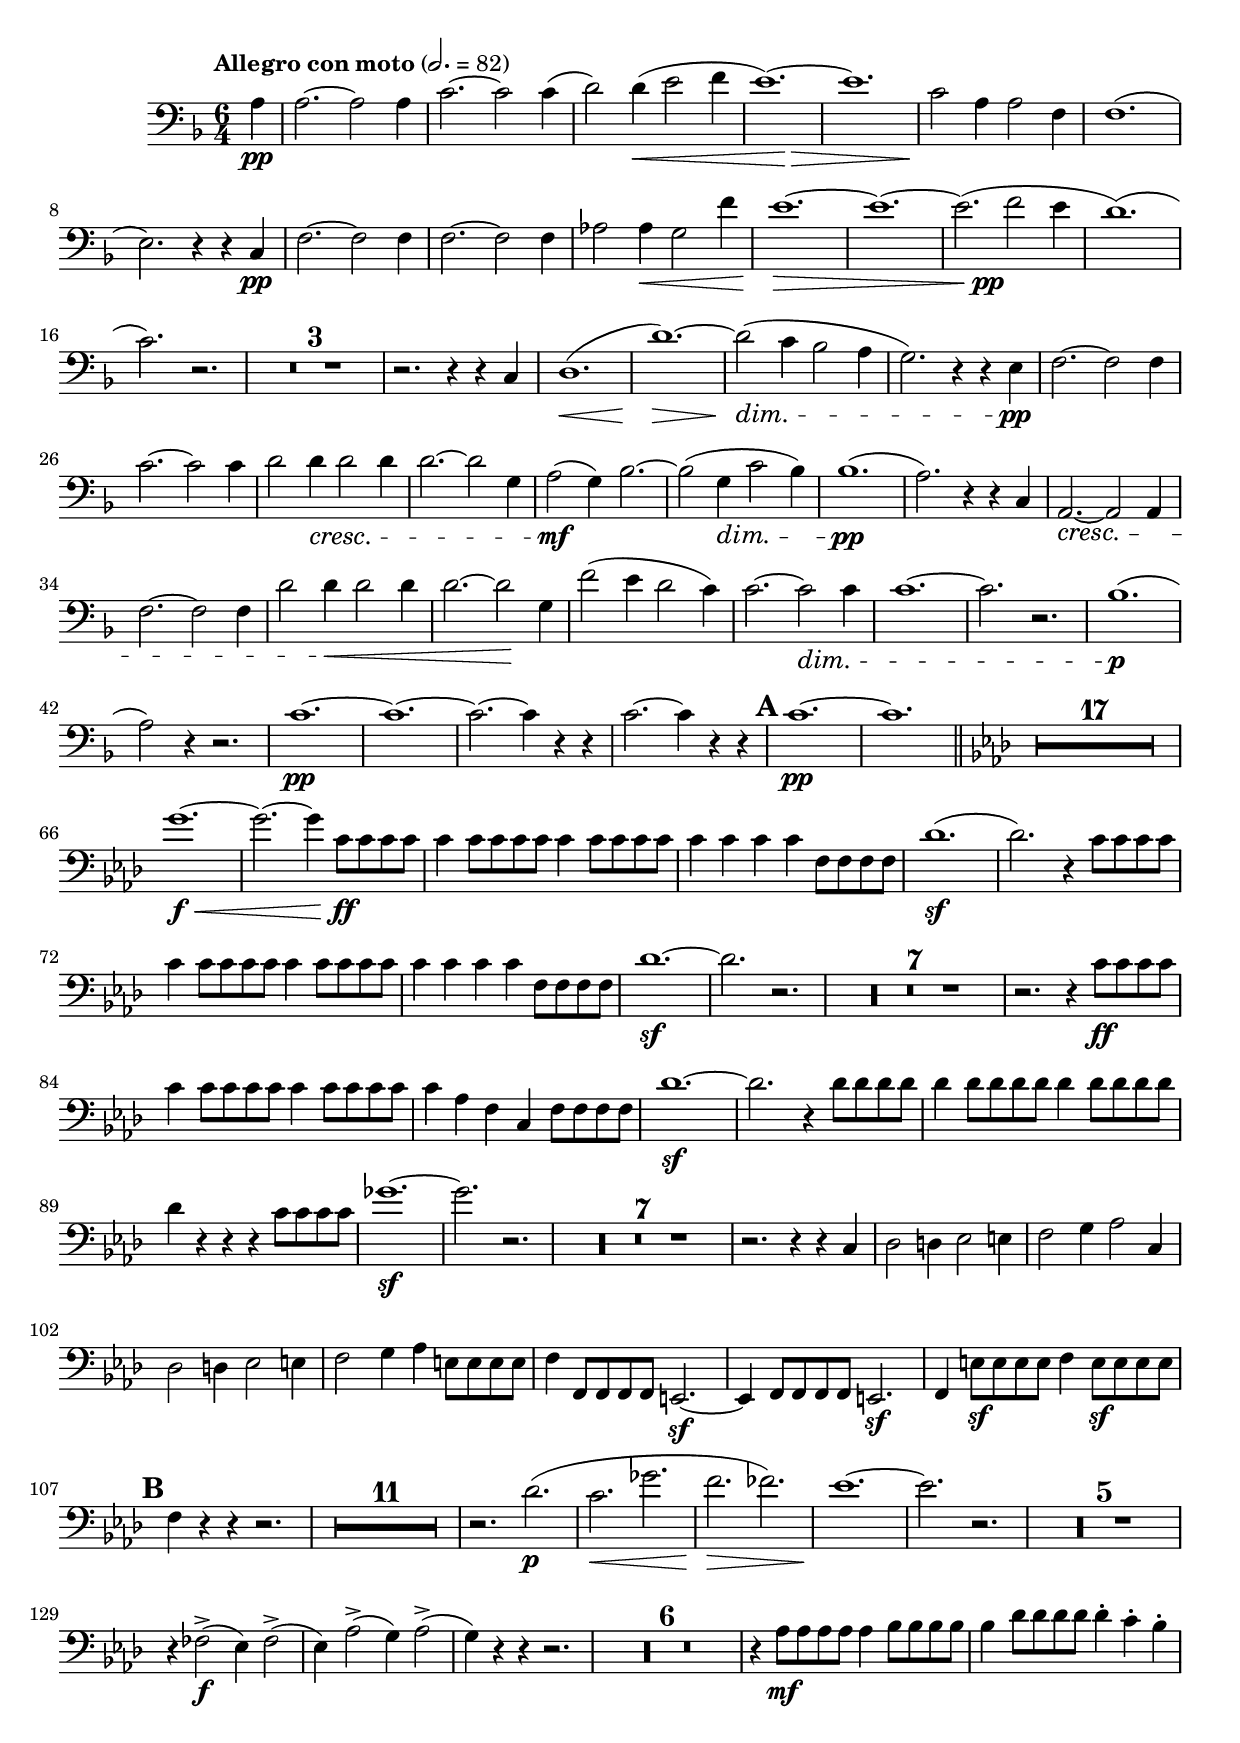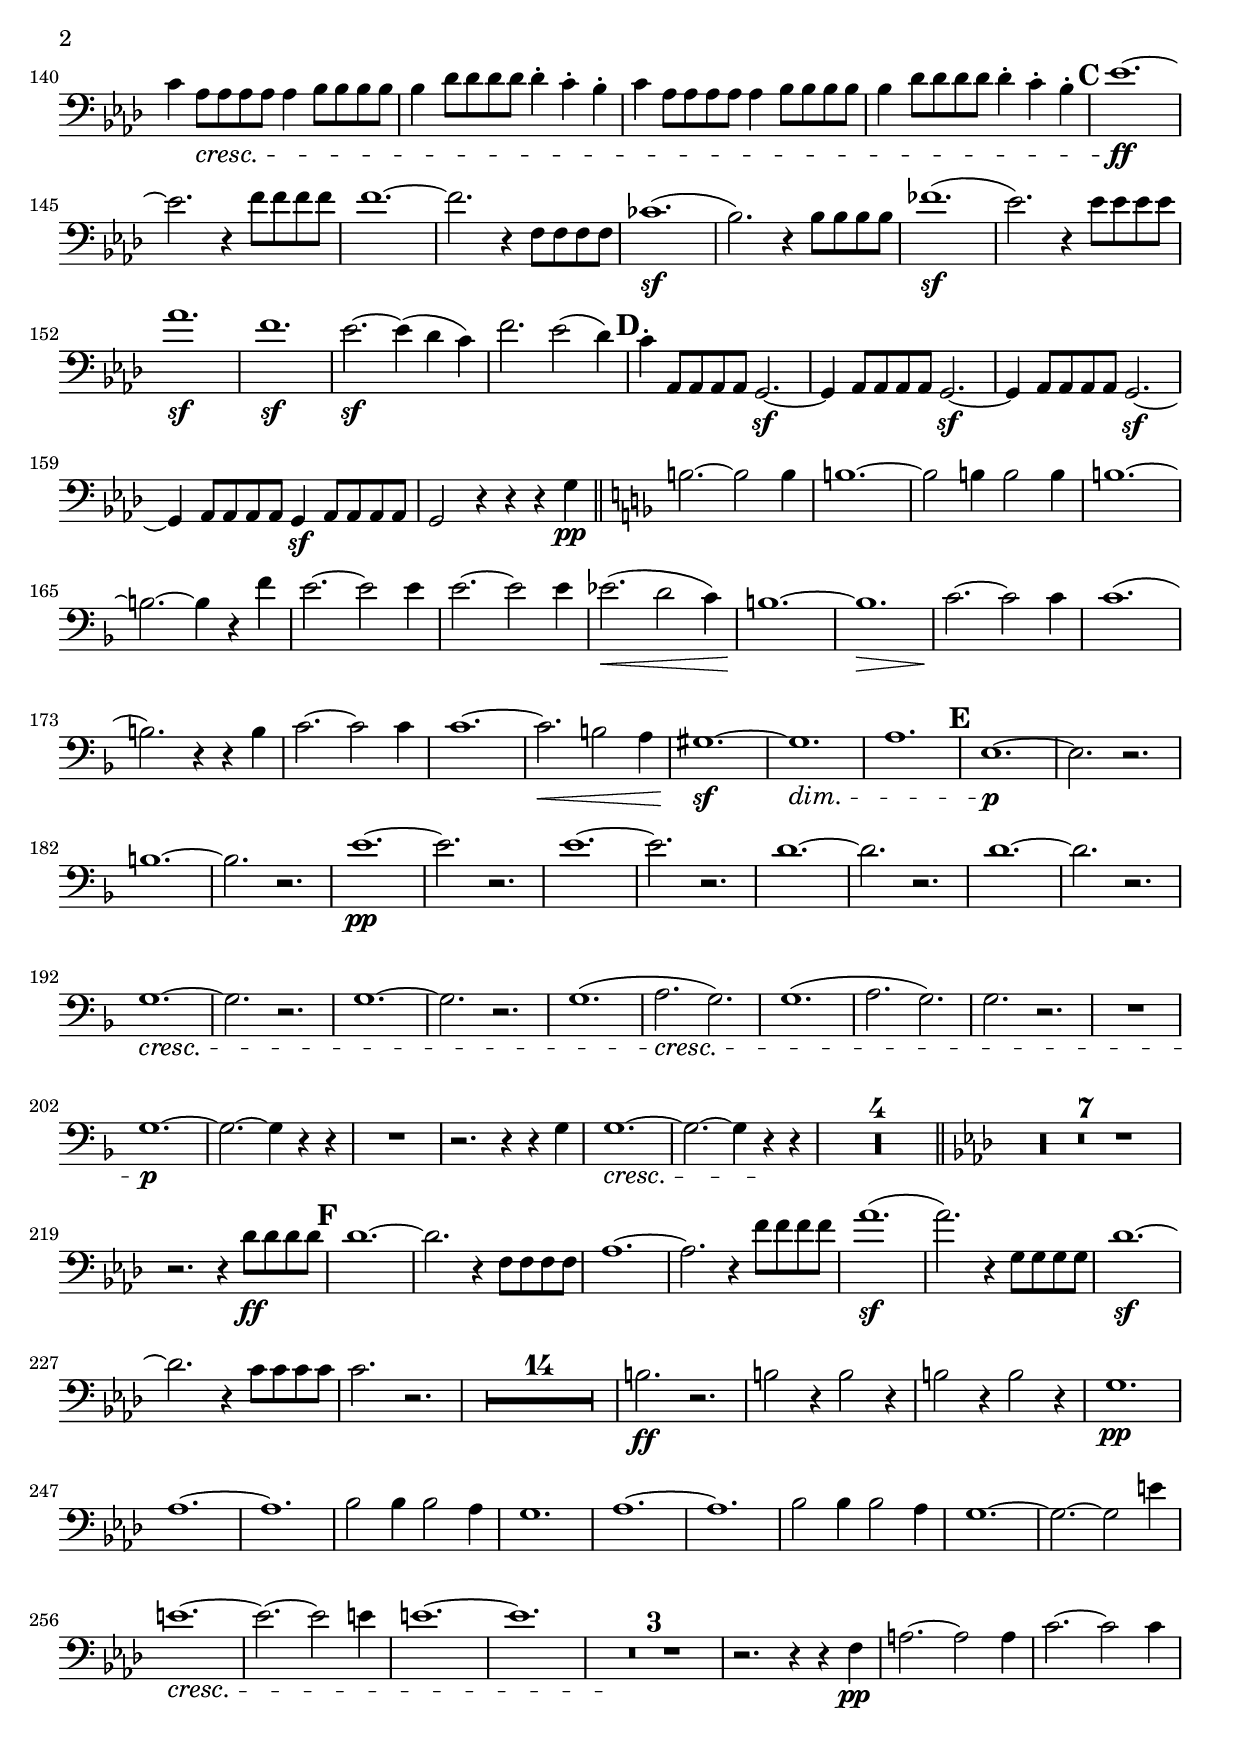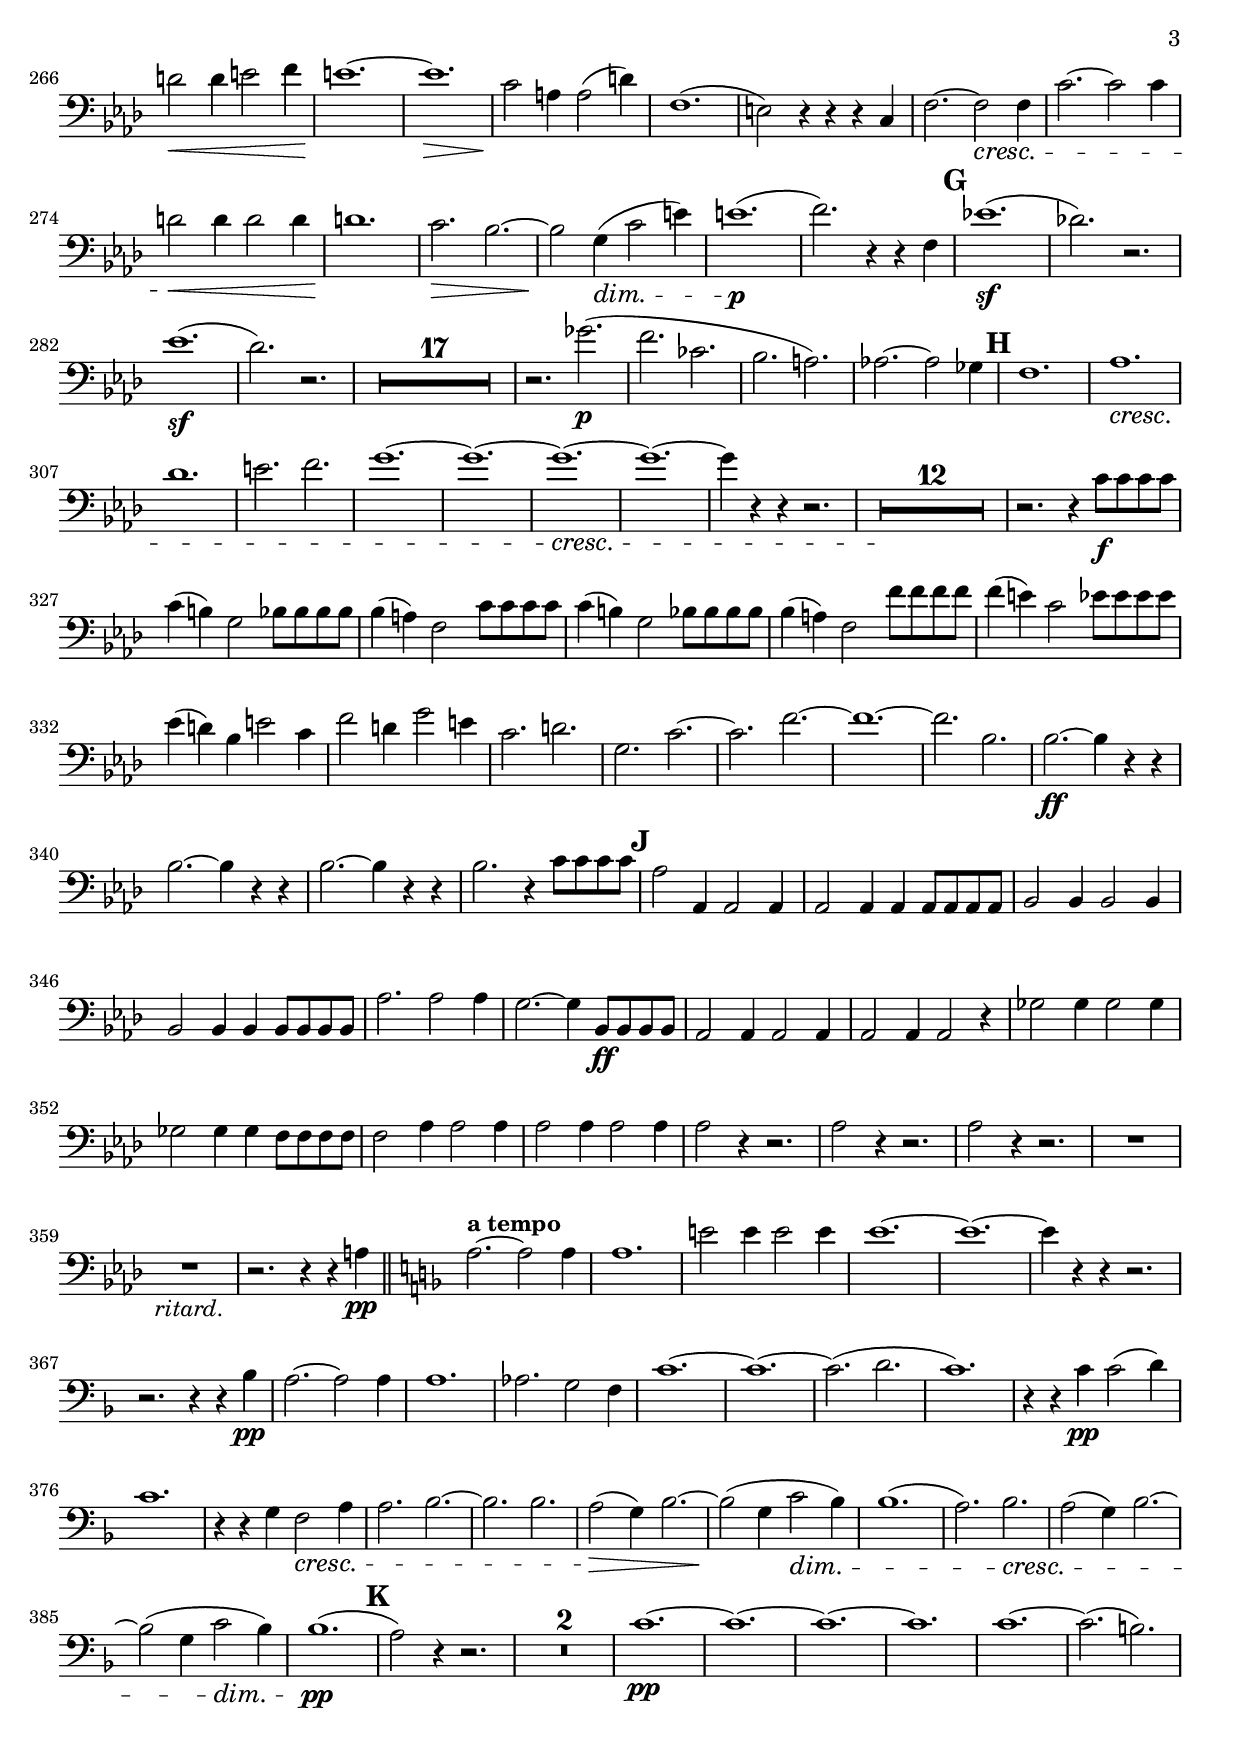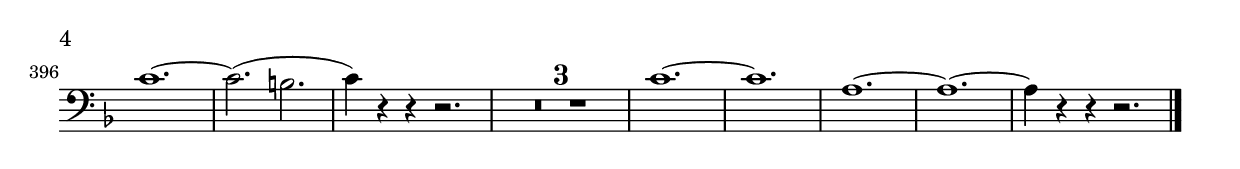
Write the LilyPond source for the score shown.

\version "2.24.3"

\version "2.24.3"

\include "../definitions.ly"

% additional definitions required by the score:
\language "italiano"

bassonA = \relative do' {
	\include "../parametres.ly"
	\clef "bass" \time 6/4 \key fa \major \tempo "Allegro con moto" 2.=82
	\partial 4 la4 \pp |
	la2.~ la2 la4 |
	do2.~ do2 do4( |
	re2) re4( \< mi2 fa4 |
	\after 2. \> mi1.)~ |
	mi1. |
	do2 \! la4 la2 fa4 |
	fa1.( |
	mi2.) r4 r4 do4 \pp |
	fa2.~ fa2 fa4 |
	fa2.~ fa2 fa4 |
	lab2 lab4 \< sol2 fa'4 |
	mi1.~ \> |
	mi1.~ |
	\after 2 \pp mi2.( fa2 mi4 |
	re1.)( |
	do2.) r2. |
	R1.*3 |
	r2. r4 r4 do,4 |
	re1.( \< |
	re'1.)~ \> |
	re2( \dim do4 sib2 la4|
	sol2.) r4 r4 mi4 \pp |
	fa2.~ fa2 fa4 |
	do'2.~ do2 do4 |
	re2 re4 \cresc re2 re4 |
	re2.~ re2 sol,4 |
	la2( \mf sol4) sib2.~ |
	sib2( sol4 \dim do2 sib4) |
	sib1.( \pp |
	la2.) r4 r4 do,4 |
	la2.~ \cresc la2 la4 |
	fa'2.~ fa2 fa4 |
	re'2 re4 \< re2 re4 |
	re2.~ re2 \! sol,4 |
	fa'2( mi4 re2 do4) |
	do2.~ do2 \dim do4 |
	do1.~ |
	do2. r2. |
	sib1.( \p |
	la2) r4 r2. |
	do1.~ \pp |
	do1.~ |
	do2.~ do4 r4 r4 |
	do2.~ do4 r4 r4 |
	\mark\default \barNumberCheck 47
	do1.~ \pp |
	do1. | \section
	\key lab \major
	R1.*17 |
	sol'1.~ \f \< |
	sol2.~ sol4 do,8 \ff do8 do8 do8 |
	do4 do8 do8 do8 do8 do4 do8 do8 do8 do8 |
	do4 do4 do4 do4 fa,8 fa8 fa8 fa8 |
	reb'1.( \sf |
	reb2.) r4 do8 do8 do8 do8 |
	do4 do8 do8 do8 do8 do4 do8 do8 do8 do8|
	do4 do4 do4 do4 fa,8 fa8 fa8 fa8 |
	reb'1.~ \sf |
	reb2. r2. |
	R1.*7 |
	r2. r4 do8 \ff do8 do8 do8 |
	do4 do8 do8 do8 do8 do4 do8 do8 do8 do8|
	do4 lab4 fa4 do4 fa8 fa8 fa8 fa8 |
	reb'1.~ \sf |
	reb2. r4 reb8 reb8 reb8 reb8 |
	reb4 reb8 reb8 reb8 reb8 reb4 reb8 reb8 reb8 reb8 |
	reb4 r4 r4 r4 do8 do8 do8 do8 |
	solb'1.~ \sf |
	solb2. r2. |
	R1.*7 |
	r2. r4 r4 do,,4 |
	reb2 re4 mib2 mi4 |
	fa2 sol4 lab2 do,4 |
	reb2 re4 mib2 mi4 |
	fa2 sol4 lab4 mi8 mi8 mi8 mi8 |
	fa4 fa,8 fa8 fa8 fa8 mi2.~ \sf |
	mi4 fa8 fa8 fa8 fa8 mi2.\sf |
	fa4 mi'8\sf mi8 mi8 mi8 fa4 mi8\sf mi8 mi8 mi8|
	\mark\default \barNumberCheck 107
	fa4 r4 r4 r2. |
	R1.*11 |
	r2. reb'2.( \p |
	do2. \< solb'2. |
	fa2. \> fab2.) |
	mib1.~ \! |
	mib2. r2. |
	R1.*5 |
	r4 fab,2->( \f mib4) fab2->( |
	mib4) lab2->( sol4) lab2->( |
	sol4) r4 r4 r2. |
	R1.*6 |
	r4 lab8 \mf lab8 lab8 lab8 lab4 sib8 sib8 sib8 sib8 |
	sib4 reb8 reb8 reb8 reb8 reb4-. do4-. sib4-. |
	do4 lab8 \cresc lab8 lab8 lab8 lab4 sib8 sib8 sib8 sib8 |
	sib4 reb8 reb8 reb8 reb8 reb4-. do4-. sib4-. |
	do4 lab8 lab8 lab8 lab8 lab4 sib8 sib8 sib8 sib8 |
	sib4 reb8 reb8 reb8 reb8 reb4-. do4-. sib4-. |
	\mark\default \barNumberCheck 144
	mib1.~ \ff |
	mib2. r4 fa8 fa8 fa8 fa8 |
	fa1.~ |
	fa2. r4 fa,8 fa8 fa8 fa8 |
	dob'1.( \sf |
	sib2.) r4 sib8 sib8 sib8 sib8 |
	fab'1.( \sf |
	mib2.) r4 mib8 mib8 mib8 mib8 |
	lab1. \sf |
	fa1. \sf |
	mib2.~ \sf mib4( reb4 do4) |
	fa2. mib2( reb4) |
	\mark\default \barNumberCheck 156
	do4-. lab,8 lab8 lab8 lab8 sol2.~ \sf |
	sol4 lab8 lab8 lab8 lab8 sol2.~ \sf |
	sol4 lab8 lab8 lab8 lab8 sol2.~ \sf |
	sol4 lab8 lab8 lab8 lab8 sol4 \sf lab8 lab8 lab8 lab8 |
	sol2 r4 r4 r4 sol'4 \pp | \section
	\key fa \major
	si2.~ si2 si4 |
	si1.~ |
	si2 si4 si2 si4 |
	si1.~ |
	si2.~ si4 r4 fa'4 |
	mi2.~ mi2 mi4 |
	mi2.~ mi2 mi4 |
	mib2.( \< re2 do4) |
	si1.~ \! |
	si1. \> |
	do2.~ \! do2 do4 |
	do1.( |
	si2.) r4 r4 si4 |
	do2.~ do2 do4 |
	do1.~ |
	do2. \< si2 la4 |
	sold1.~ \sf |
	sold1. \dim |
	la1. |
	\mark\default \barNumberCheck 180
	mi1.~ \p |
	mi2. r2. |
	si'1.~ |
	si2. r2. |
	mi1.~ \pp |
	mi2. r2. |
	mi1.~ |
	mi2. r2. |
	re1.~ |
	re2. r2. |
	re1.~ |
	re2. r2. |
	sol,1.~ \cresc |
	sol2. r2. |
	sol1.~ |
	sol2. r2. |
	sol1.( |
	la2. \cresc sol2.) |
	sol1.( |
	la2. sol2.) |
	sol2. r2. |
	R1. |
	sol1.~ \p |
	sol2.~ sol4 r4 r4 |
	R1. |
	r2. r4 r4 sol4 |
	sol1.~ \cresc |
	sol2.~ sol4 r4 \! r4 |
	R1.*4 | \section
	\key lab \major
	R1.*7 |
	r2. r4 reb'8 \ff reb8 reb8 reb8 |
	\mark\default \barNumberCheck 220
	reb1.~ |
	reb2. r4 fa,8 fa8 fa8 fa8 |
	lab1.~ |
	lab2. r4 fa'8 fa8 fa8 fa8 |
	lab1.( \sf |
	lab2.) r4 sol,8 sol8 sol8 sol8 |
	reb'1.~ \sf |
	reb2. r4 do8 do8 do8 do8 |
	do2. r2. |
	R1.*14 |
	si2. \ff r2. |
	si2 r4 si2 r4 |
	si2 r4 si2 r4 |
	sol1. \pp |
	lab1.~ |
	lab1. |
	sib2 sib4 sib2 lab4 |
	sol1. |
	lab1.~ |
	lab1. |
	sib2 sib4 sib2 lab4 |
	sol1.~ |
	sol2.~ sol2 mi'4 |
	mi1.~ \cresc |
	mi2.~ mi2 mi4 |
	mi1.~ |
	mi1. |
	R1.*3 \! |
	r2. r4 r4 fa,4 \pp |
	la2.~ la2 la4 |
	do2.~ do2 do4 |
	re2 \< re4 mi2 fa4 |
	mi1.~ \! |
	mi1. \> |
	do2 \! la4 la2( re4) |
	fa,1.( |
	mi2) r4 r4 r4 do4 |
	fa2.~ fa2 \cresc fa4 |
	do'2.~ do2 do4 |
	re2 \< re4 re2 re4 |
	re1. \! |
	do2. \> sib2.~ |
	sib2 \! sol4( \dim do2 mi4) |
	mi1.( \p |
	fa2.) r4 r4 fa,4 |
	\mark\default \barNumberCheck 280
	mib'!1.( \sf |
	reb!2.) r2. |
	mib1.( \sf |
	reb2.) r2. |
	R1.*17 |
	r2. solb2.( \p |
	fa2. dob2. |
	sib2. la2.) |
	lab2.~ lab2 solb4 |
	\mark\default \barNumberCheck 305
	fa1. |
	lab1. \cresc |
	reb1. |
	mi2. fa2. |
	sol1.~ |
	sol1.~ |
	sol1.~ \cresc |
	sol1.~ |
	sol4 r4 r4 r2. |
	R1.*12 \! |
	r2. r4 do,8 \f do8 do8 do8|
	do4( si4) sol2 sib8 sib8 sib8 sib8 |
	sib4( la4) fa2 do'8 do8 do8 do8 |
	do4( si4) sol2 sib8 sib8 sib8 sib8 |
	sib4( la4) fa2 fa'8 fa8 fa8 fa8 |
	fa4( mi4) do2 mib8 mib8 mib8 mib8 |
	mib4( re4) sib4 mi2 do4 |
	fa2 re4 sol2 mi4 |
	do2. re2. |
	sol,2. do2.~ |
	do2. fa2.~ |
	fa1.~ |
	fa2. sib,2. |
	sib2.~ \ff sib4 r4 r4 |
	sib2.~ sib4 r4 r4 |
	sib2.~ sib4 r4 r4 |
	sib2. r4 do8 do8 do8 do8 |
	\mark\default \barNumberCheck 343
	lab2 lab,4 lab2 lab4 |
	lab2 lab4 lab4 lab8 lab8 lab8 lab8 |
	sib2 sib4 sib2 sib4 |
	sib2 sib4 sib4 sib8 sib8 sib8 sib8 |
	lab'2. lab2 lab4 |
	sol2.~ sol4 sib,8 \ff sib8 sib8 sib8 |
	lab2 lab4 lab2 lab4 |
	lab2 lab4 lab2 r4 |
	solb'2 solb4 solb2 solb4 |
	solb2 solb4 solb4 fa8 fa8 fa8 fa8 |
	fa2 lab4 lab2 lab4 |
	lab2 lab4 lab2 lab4 |
	lab2 r4 r2. |
	lab2 r4 r2. |
	lab2 r4 r2. |
	R1. |
	R1. \ritard |
	r2. r4 r4 la4 \pp | \section
	\key fa \major \tempo "a tempo" \barNumberCheck 361
	la2.~ la2 la4 |
	la1. |
	mi'!2 mi4 mi2 mi4 |
	mi1.~ |
	mi1.~ |
	mi4 r4 r4 r2. |
	r2. r4 r4 sib4 \pp |
	la2.~ la2 la4 |
	la1. |
	lab2. sol2 fa4 |
	do'1.~ |
	do1.~ |
	do2.( re2. |
	do1.) |
	r4 r4 do4 \pp do2( re4) |
	do1. |
	r4 r4 sol4 fa2 \cresc la4 |
	la2. sib2.~ |
	sib2. sib2. |
	la2( \> sol4) sib2.~ |
	sib2( \! sol4 do2 \dim sib4) |
	sib1.( |
	la2.) sib2. \cresc |
	la2( sol4) sib2.~ |
	sib2( sol4 do2 \dim sib4) |
	sib1.( \pp |
	\mark\default \barNumberCheck 387
	la2) r4 r2. |
	R1.*2 |
	do1.~ \pp |
	do1.~ |
	do1.~ |
	do1. |
	do1.~ |
	do2.( si2.) |
	do1.~ |
	do2.( si2. |
	do4) r4 r4 r2. |
	R1.*3 |
	do1.~ |
	do1. |
	la1.~ |
	la1.~ |
	la4 r4 r4 r2. | \fine
}


\score {
	\new Staff \bassonA
	\layout {
		\context{
			\Staff
			\consists #Measure_counter_engraver
		}
	}
}
